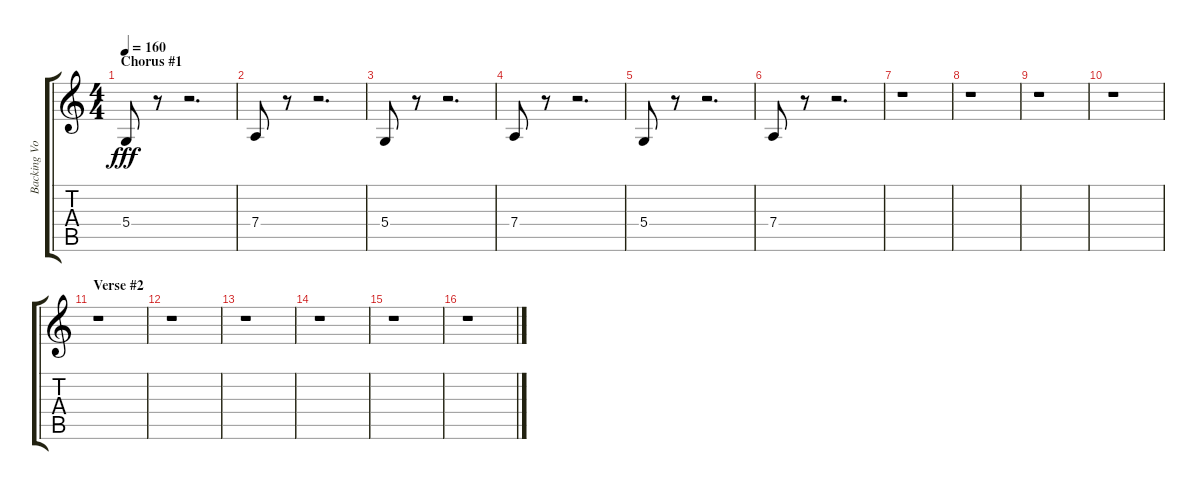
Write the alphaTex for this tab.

\track ("Backing Vocals" "Backing Vo") {instrument recorder}
\staff {score tabs}
\tuning (E4 B3 G3 D3 A2 E2) {hide}
\ts (4 4)
\section ("" "Chorus #1")
\tempo 160
\clef g2
\ks c
5.4.8{dy fff instrument voiceoohs} r.8 r.2{d} |
7.4.8 r.8 r.2{d} |
5.4.8{instrument voiceoohs} r.8 r.2{d} |
7.4.8 r.8 r.2{d} |
5.4.8{instrument voiceoohs} r.8 r.2{d} |
7.4.8 r.8 r.2{d} |
r.1 |
r.1 |
r.1 |
r.1 |
\section ("" "Verse #2")
r.1 |
r.1 |
r.1 |
r.1 |
r.1 |
r.1
